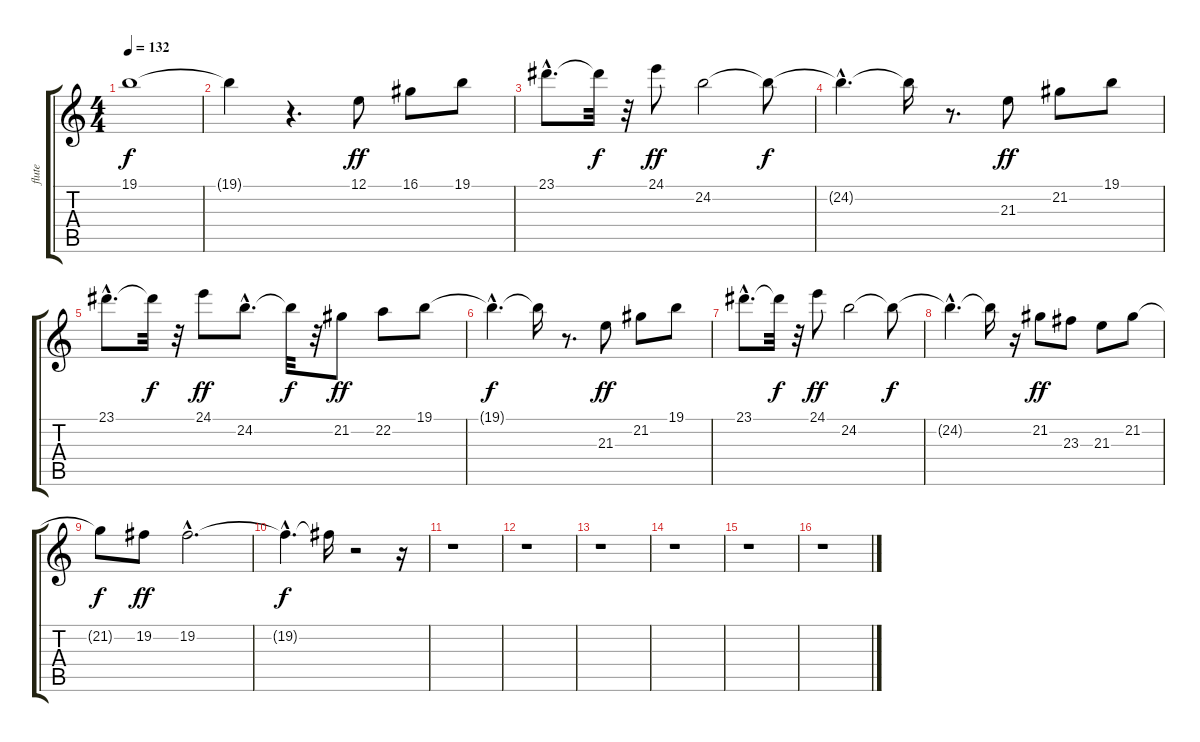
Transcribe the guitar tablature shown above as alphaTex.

\track ("flute" "flute") {instrument flute}
\staff {score tabs}
\tuning (E4 B3 G3 D3 A2 E2) {hide}
\ts (4 4)
\tempo 132
\clef g2
\ks c
19.1{t}.1{dy f} |
19.1{t}.4 r.4{d} 12.1.8{dy ff} 16.1.8 19.1.8 |
23.1{hac}.8{d} 23.1{t}.32{dy f} r.32 24.1.8{dy ff} 24.2.2 24.2{t}.8{dy f} |
24.2{hac t}.4{d} 24.2{t}.16 r.8{d} 21.3.8{dy ff} 21.2.8 19.1.8 |
23.1{hac}.8{d} 23.1{t}.32{dy f} r.32 24.1.8{dy ff} 24.2{hac}.8{d} 24.2{t}.32{dy f} r.32 21.2.8{dy ff} 22.2.8 19.1.8 |
19.1{hac t}.4{d dy f} 19.1{t}.16 r.8{d} 21.3.8{dy ff} 21.2.8 19.1.8 |
23.1{hac}.8{d} 23.1{t}.32{dy f} r.32 24.1.8{dy ff} 24.2.2 24.2{t}.8{dy f} |
24.2{hac t}.4{d} 24.2{t}.16 r.16 21.2.8{dy ff} 23.3.8 21.3.8 21.2.8 |
21.2{t}.8{dy f} 19.2.8{dy ff} 19.2{hac}.2{d} |
19.2{hac t}.4{d dy f} 19.2{t}.16 r.2 r.16 |
r.1 |
r.1 |
r.1 |
r.1 |
r.1 |
r.1
